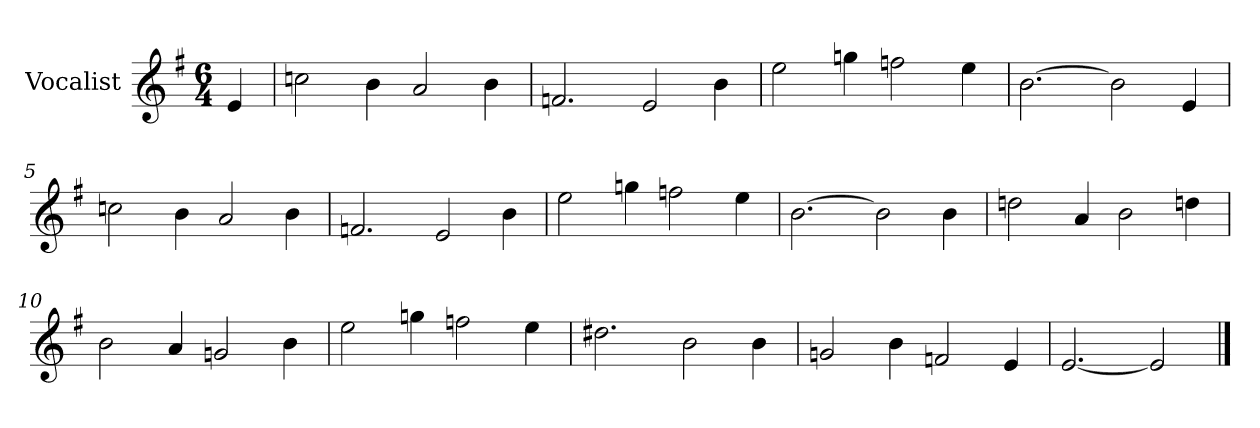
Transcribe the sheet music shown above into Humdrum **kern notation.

**kern
*part1
*staff1
*I"Vocalist
*k[f#]
*e:
*M6/4
=
4e
=1
2ccn
4b
2a
4b
=2
2.fn
2e
4b
=3
2ee
4ggn
2ffn
4ee
=4
[2.b
2b]
4e
=5
2ccn
4b
2a
4b
=6
2.fn
2e
4b
=7
2ee
4ggn
2ffn
4ee
=8
[2.b
2b]
4b
=9
2ddn
4a
2b
4ddn
=10
2b
4a
2gn
4b
=11
2ee
4ggn
2ffn
4ee
=12
2.dd#X
2b
4b
=13
2gn
4b
2fn
4e
=14
[2.e
2e]
==
*-
